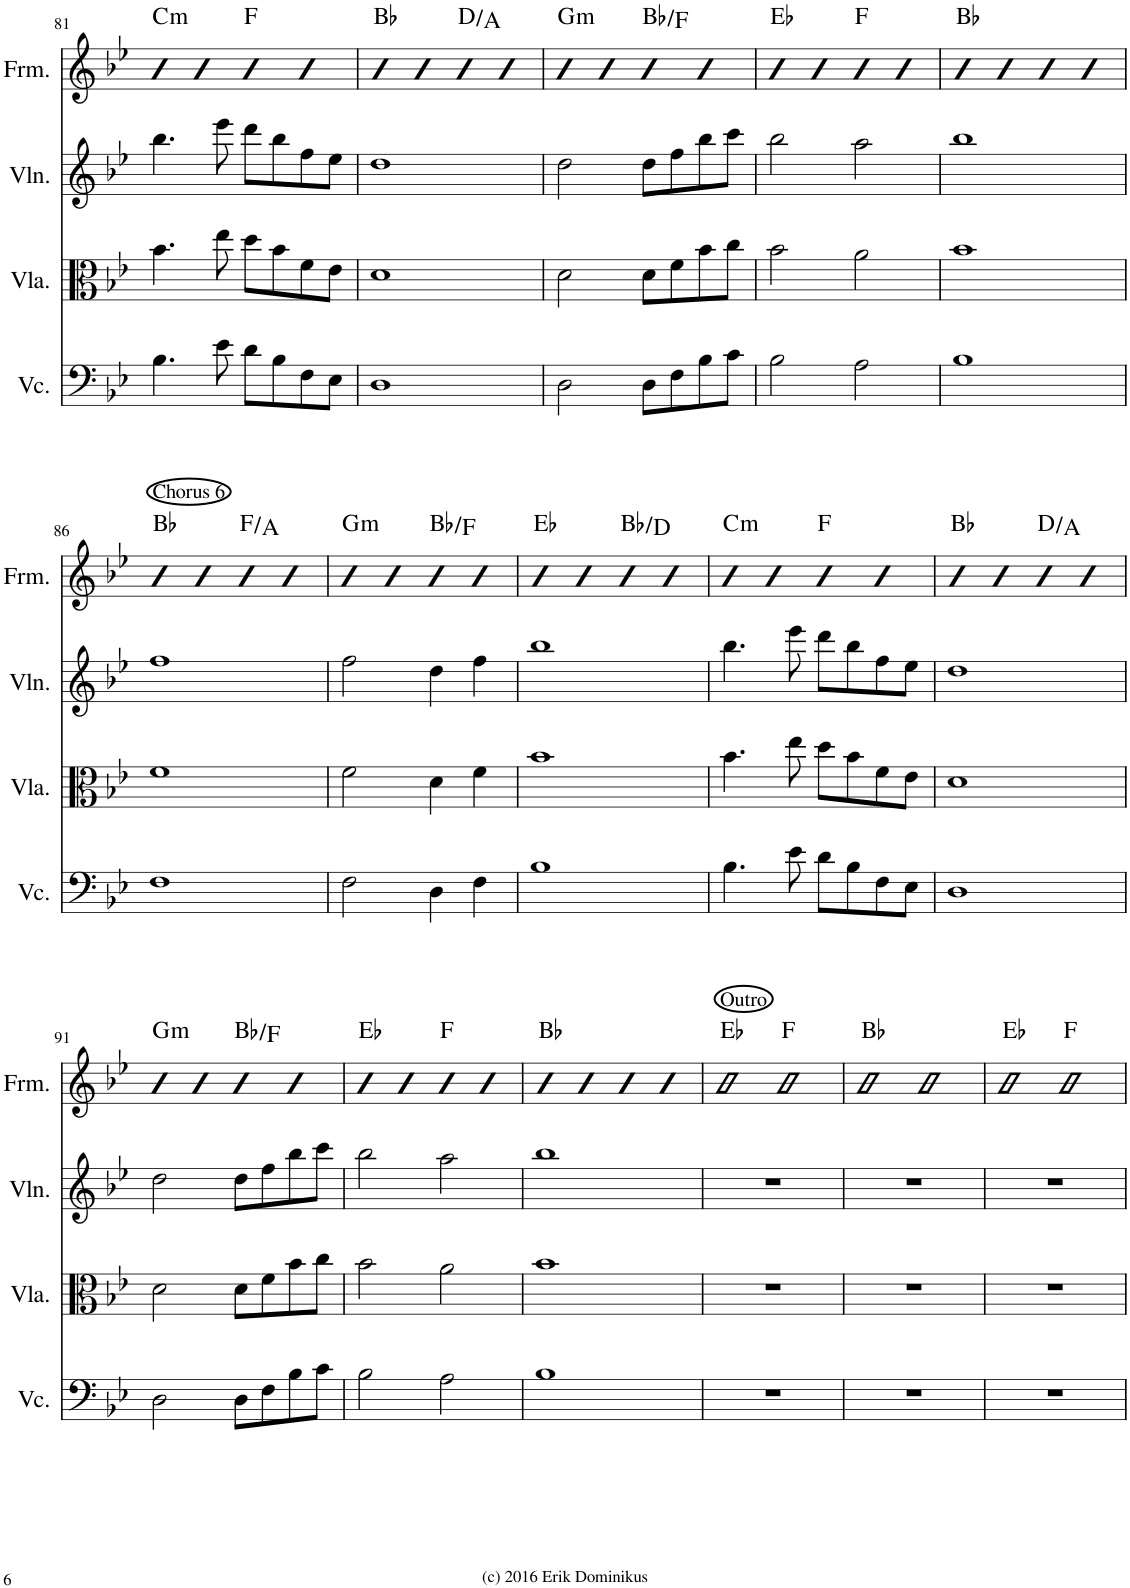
**kern	**kern	**kern	**kern	**harte
*part4	*part3	*part2	*part1	*part1
*staff4	*staff3	*staff2	*staff1	*
*I"Violoncello	*I"Viola	*I"Violin	*I"Form	*
*I'Vc.	*I'Vla.	*I'Vln.	*I'Frm.	*
!!LO:PB:g=z
*clefF4	*clefC3	*clefG2	*clefG2	*
*k[b-e-]	*k[b-e-]	*k[b-e-]	*k[b-e-]	*
*M4/4	*M4/4	*M4/4	*M4/4	*
=81	=81	=81	=81	=81
!	!	!	!	!LO:H:kt=m
4.B-\	4.b-\	4.bb-\	4b-	C:min
.	.	.	4b-	.
8e-\	8ee-\	8eee-\	.	.
8d\L	8dd\L	8ddd\L	4b-	F:maj
8B-\	8b-\	8bb-\	.	.
8F\	8f\	8ff\	4b-	.
8E-\J	8e-\J	8ee-\J	.	.
=82	=82	=82	=82	=82
1D	1d	1dd	4b-	Bb:maj
.	.	.	4b-	.
.	.	.	4b-	D:maj/5
.	.	.	4b-	.
=83	=83	=83	=83	=83
!	!	!	!	!LO:H:kt=m
2D\	2d\	2dd\	4b-	G:min
.	.	.	4b-	.
8D\L	8d\L	8dd\L	4b-	Bb:maj/5
8F\	8f\	8ff\	.	.
8B-\	8b-\	8bb-\	4b-	.
8c\J	8cc\J	8ccc\J	.	.
=84	=84	=84	=84	=84
2B-\	2b-\	2bb-\	4b-	Eb:maj
.	.	.	4b-	.
2A\	2a\	2aa\	4b-	F:maj
.	.	.	4b-	.
=85	=85	=85	=85	=85
1B-	1b-	1bb-	4b-	Bb:maj
.	.	.	4b-	.
.	.	.	4b-	.
.	.	.	4b-	.
!!LO:LB:g=z
=86	=86	=86	=86	=86
!	!	!	!LO:TX:a:t=Chorus 6	!
1F	1f	1ff	4b-	Bb:maj
.	.	.	4b-	.
.	.	.	4b-	F:maj/3
.	.	.	4b-	.
=87	=87	=87	=87	=87
!	!	!	!	!LO:H:kt=m
2F\	2f\	2ff\	4b-	G:min
.	.	.	4b-	.
4D\	4d\	4dd\	4b-	Bb:maj/5
4F\	4f\	4ff\	4b-	.
=88	=88	=88	=88	=88
1B-	1b-	1bb-	4b-	Eb:maj
.	.	.	4b-	.
.	.	.	4b-	Bb:maj/3
.	.	.	4b-	.
=89	=89	=89	=89	=89
!	!	!	!	!LO:H:kt=m
4.B-\	4.b-\	4.bb-\	4b-	C:min
.	.	.	4b-	.
8e-\	8ee-\	8eee-\	.	.
8d\L	8dd\L	8ddd\L	4b-	F:maj
8B-\	8b-\	8bb-\	.	.
8F\	8f\	8ff\	4b-	.
8E-\J	8e-\J	8ee-\J	.	.
=90	=90	=90	=90	=90
1D	1d	1dd	4b-	Bb:maj
.	.	.	4b-	.
.	.	.	4b-	D:maj/5
.	.	.	4b-	.
!!LO:LB:g=z
=91	=91	=91	=91	=91
!	!	!	!	!LO:H:kt=m
2D\	2d\	2dd\	4b-	G:min
.	.	.	4b-	.
8D\L	8d\L	8dd\L	4b-	Bb:maj/5
8F\	8f\	8ff\	.	.
8B-\	8b-\	8bb-\	4b-	.
8c\J	8cc\J	8ccc\J	.	.
=92	=92	=92	=92	=92
2B-\	2b-\	2bb-\	4b-	Eb:maj
.	.	.	4b-	.
2A\	2a\	2aa\	4b-	F:maj
.	.	.	4b-	.
=93	=93	=93	=93	=93
1B-	1b-	1bb-	4b-	Bb:maj
.	.	.	4b-	.
.	.	.	4b-	.
.	.	.	4b-	.
=94	=94	=94	=94	=94
!	!	!	!LO:TX:a:t=Outro	!
1r	1r	1r	2b-	Eb:maj
.	.	.	2b-	F:maj
=95	=95	=95	=95	=95
1r	1r	1r	2b-	Bb:maj
.	.	.	2b-	.
=96	=96	=96	=96	=96
1r	1r	1r	2b-	Eb:maj
.	.	.	2b-	F:maj
=	=	=	=	=
*-	*-	*-	*-	*-
